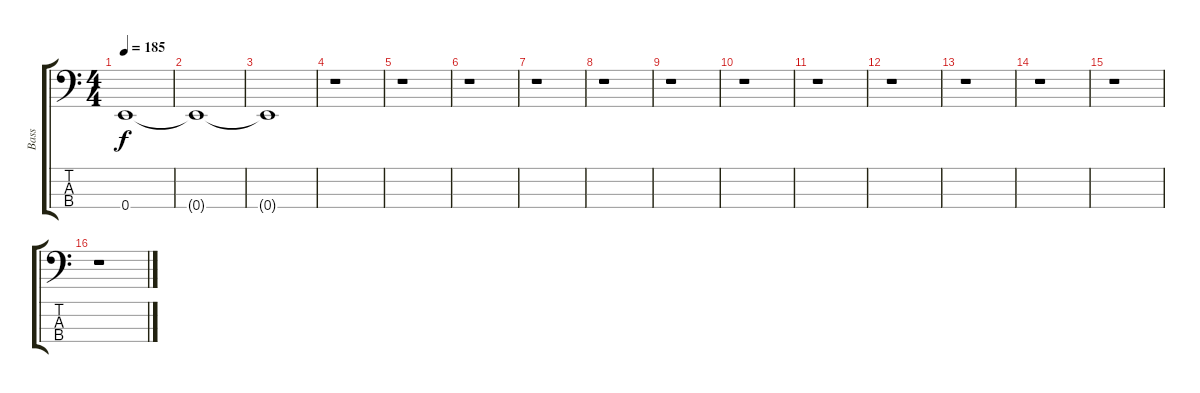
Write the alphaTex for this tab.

\track ("Bass" "Bass") {instrument electricbasspick}
\staff {score tabs}
\tuning (G2 D2 A1 E1) {hide}
\ts (4 4)
\tempo 185
\clef f4
\ks c
0.4.1{dy f} |
0.4{t}.1 |
0.4{t}.1 |
r.1 |
r.1 |
r.1 |
r.1 |
r.1 |
r.1 |
r.1 |
r.1 |
r.1 |
r.1 |
r.1 |
r.1 |
r.1
